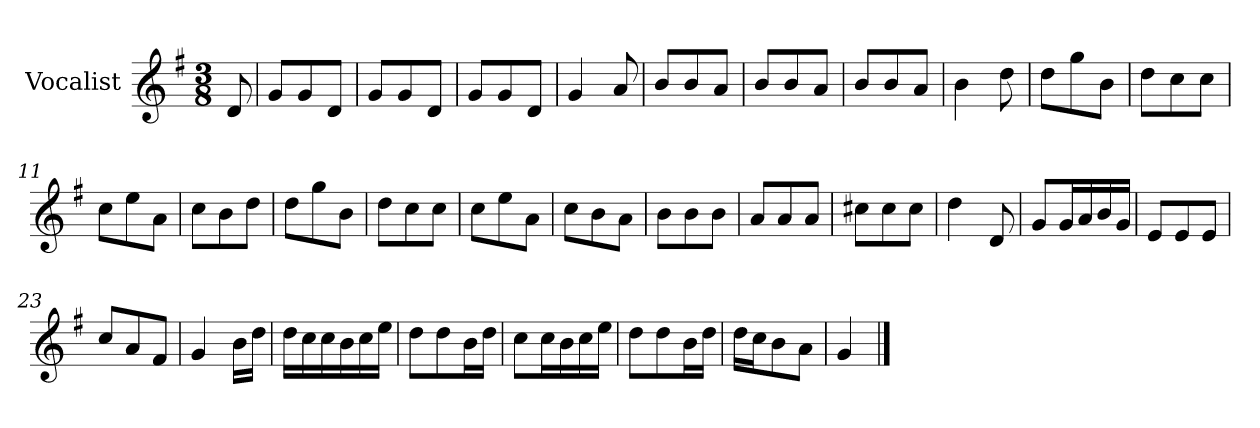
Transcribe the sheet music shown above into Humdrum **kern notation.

**kern
*part1
*staff1
*I"Vocalist
*k[f#]
*G:
*M3/8
=
8d
=1
8gL
8g
8dJ
=2
8gL
8g
8dJ
=3
8gL
8g
8dJ
=4
4g
8a
=5
8bL
8b
8aJ
=6
8bL
8b
8aJ
=7
8bL
8b
8aJ
=8
4b
8dd
=9
8ddL
8gg
8bJ
=10
8ddL
8cc
8ccJ
=11
8ccL
8ee
8aJ
=12
8ccL
8b
8ddJ
=13
8ddL
8gg
8bJ
=14
8ddL
8cc
8ccJ
=15
8ccL
8ee
8aJ
=16
8ccL
8b
8aJ
=17
8bL
8b
8bJ
=18
8aL
8a
8aJ
=19
8cc#XL
8cc#
8cc#J
=20
4dd
8d
=21
8gL
16gL
16a
16b
16gJJ
=22
8eL
8e
8eJ
=23
8ccL
8a
8f#J
=24
4g
16bLL
16ddJJ
=25
16ddLL
16cc
16cc
16b
16cc
16eeJJ
=26
8ddL
8dd
16bL
16ddJJ
=27
8ccL
16ccL
16b
16cc
16eeJJ
=28
8ddL
8dd
16bL
16ddJJ
=29
16ddLL
16ccJ
8b
8aJ
=30
4g
==
*-
